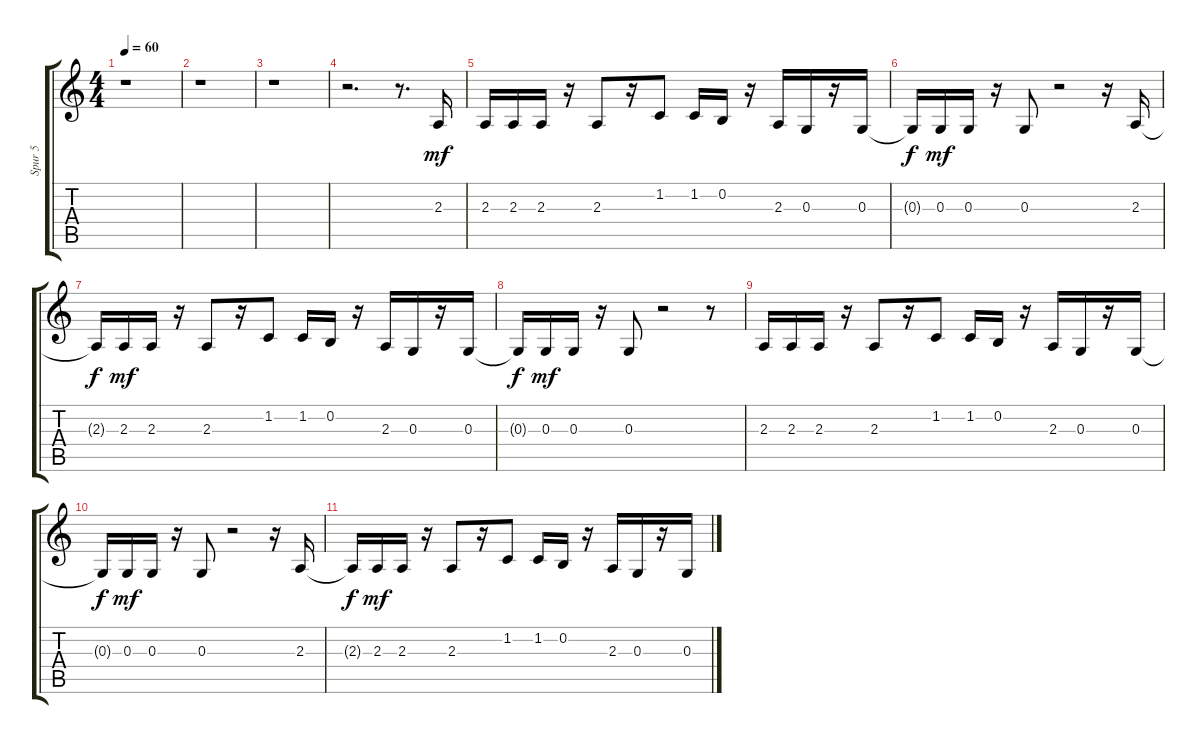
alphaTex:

\track ("Spur 5" "Spur 5") {instrument acousticgrandpiano}
\staff {score tabs}
\tuning (E4 B3 G3 D3 A2 E2) {hide}
\ts (4 4)
\tempo 60
\clef g2
\ks c
r.1{dy mf} |
r.1 |
r.1 |
r.2{d} r.8{d} 2.3.16 |
2.3.16 2.3.16 2.3.16 r.16 2.3.8 r.16 1.2.8 1.2.16 0.2.16 r.16 2.3.16 0.3.16 r.16 0.3.16 |
0.3{t}.16{dy f} 0.3.16{dy mf} 0.3.16 r.16 0.3.8 r.2 r.16 2.3.16 |
2.3{t}.16{dy f} 2.3.16{dy mf} 2.3.16 r.16 2.3.8 r.16 1.2.8 1.2.16 0.2.16 r.16 2.3.16 0.3.16 r.16 0.3.16 |
0.3{t}.16{dy f} 0.3.16{dy mf} 0.3.16 r.16 0.3.8 r.2 r.8 |
2.3.16 2.3.16 2.3.16 r.16 2.3.8 r.16 1.2.8 1.2.16 0.2.16 r.16 2.3.16 0.3.16 r.16 0.3.16 |
0.3{t}.16{dy f} 0.3.16{dy mf} 0.3.16 r.16 0.3.8 r.2 r.16 2.3.16 |
2.3{t}.16{dy f} 2.3.16{dy mf} 2.3.16 r.16 2.3.8 r.16 1.2.8 1.2.16 0.2.16 r.16 2.3.16 0.3.16 r.16 0.3.16
